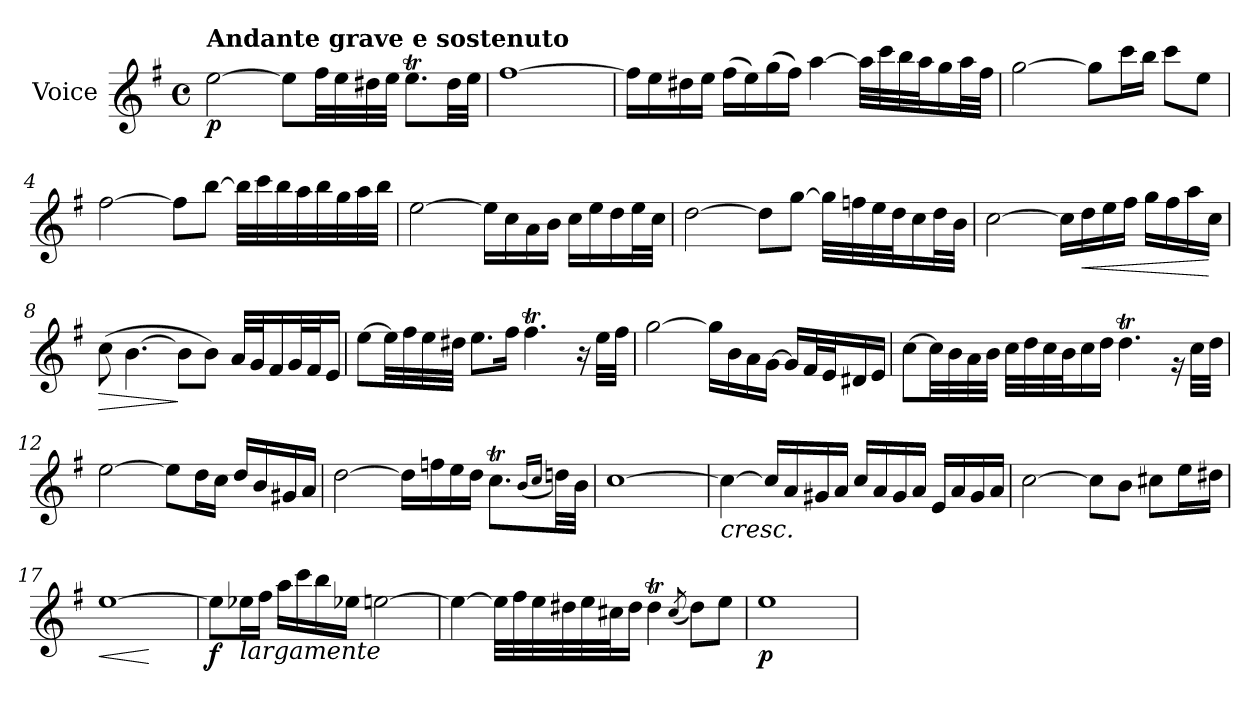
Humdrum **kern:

**kern	**dynam
*part1	*part1
*staff1	*staff1
*I"Voice	*
*I'V	*
*clefG2	*
*k[f#]	*
*M4/4	*
*met(c)	*
*MM50	*
=	=
!LO:TX:a:B:t=Andante grave e sostenuto	!
!	!LO:DY:b
[2ee\	p
8ee\L]	.
32ff#\LL	.
32ee\	.
32dd#X\	.
32ee\JJJ	.
8.eeT\L	.
32dd#\LL	.
32ee\JJJ	.
=1	=1
[1ff#	.
=2	=2
16ff#\LL]	.
16ee\	.
16dd#X\	.
16ee\JJ	.
(>16ff#\LL	.
16ee\)	.
(>16gg\	.
16ff#\JJ)	.
[4aa\	.
32aa\LLL]	.
32ccc\	.
32bb\	.
32aa\J	.
16gg\	.
32aa\L	.
32ff#\JJJ	.
=3	=3
[2gg\	.
8gg\L]	.
16ccc\L	.
16bb\JJ	.
8ccc\L	.
8ee\J	.
!!LO:LB:g=z
=4	=4
[2ff#\	.
8ff#\L]	.
[8bb\J	.
32bb\LLL]	.
32ccc\	.
32bb\	.
32aa\	.
32bb\	.
32gg\	.
32aa\	.
32bb\JJJ	.
=5	=5
[2ee\	.
16ee\LL]	.
16cc\	.
16a\	.
16b\JJ	.
16cc\LL	.
16ee\	.
16dd\	.
32ee\L	.
32cc\JJJ	.
=6	=6
[2dd\	.
8dd\L]	.
[8gg\J	.
32gg\LLL]	.
32ffn\	.
32ee\	.
32dd\J	.
16cc\	.
32dd\L	.
32b\JJJ	.
=7	=7
[2cc\	.
16cc\LL]	.
!	!LO:HP:b
16dd\	<
16ee\	.
16ff#\JJ	.
16gg\LL	.
16ff#\	.
16aa\	.
16cc\JJ	[
!!LO:LB:g=z
=8	=8
!	!LO:HP:b
(>8cc\	>
[4.b\	.
8b\L]	]
8b\J)	.
32a/LLL	.
32g/J	.
16f#/	.
32g/L	.
32f#/J	.
16e/JJ	.
=9	=9
[8ee\L	.
32ee\LL]	.
32ff#\	.
32ee\	.
32dd#X\JJJ	.
8.ee\L	.
16ff#\Jk	.
4.ff#t\	.
16r	.
32ee\LLL	.
32ff#\JJJ	.
=10	=10
[2gg\	.
16gg\LL]	.
16b\	.
16a\	.
[16g\JJ	.
16g/LL]	.
32f#/L	.
32e/J	.
16d#X/	.
16e/JJ	.
=11	=11
[8cc\L	.
32cc\LL]	.
32b\	.
32a\	.
32b\JJJ	.
32cc\LLL	.
32dd\	.
32cc\	.
32b\J	.
16cc\	.
16dd\JJ	.
4.ddT\	.
16rg	.
32cc\LLL	.
32dd\JJJ	.
!!LO:LB:g=z
=12	=12
[2ee\	.
8ee\L]	.
16dd\L	.
16cc\JJ	.
16dd/LL	.
16b/	.
16g#X/	.
16a/JJ	.
=13	=13
[2dd\	.
16dd\LL]	.
16ffn\	.
16ee\	.
16dd\JJ	.
8.ccT\L	.
(<16qb/LL	.
16qcc/JJ	.
32ddn\LL)	.
32b\JJJ	.
=14	=14
[1cc	.
=15	=15
!LO:TX:b:i:t=cresc.	!
4cc\_	.
16cc/LL]	.
16a/	.
16g#X/	.
16a/JJ	.
16cc/LL	.
16a/	.
16g#/	.
16a/JJ	.
16e/LL	.
16a/	.
16g#/	.
16a/JJ	.
=16	=16
[2cc\	.
8cc\L]	.
8b\J	.
8cc#X\L	.
16ee\L	.
16dd#X\JJ	.
=17	=17
!	!LO:HP:b
[1ee	<
.	[
!!LO:LB:g=z
=18	=18
!	!LO:DY:b
8ee\L]	f
!LO:TX:b:i:t=largamente	!
16ee-Xi\L	.
16ff#\JJ	.
16aa\LL	.
16ccc\	.
16bb\	.
16ee-Xi\JJ	.
[2ee\	.
=19	=19
4ee\_	.
32ee\LLL]	.
32ff#\	.
32ee\	.
32dd#X\	.
32ee\	.
32cc#X\J	.
16dd#\JJ	.
4dd#t\	.
(<8qcc#/	.
8dd#\L)	.
8ee\J	.
=20	=20
!	!LO:DY:b
1ee	p
=	=
*-	*-
